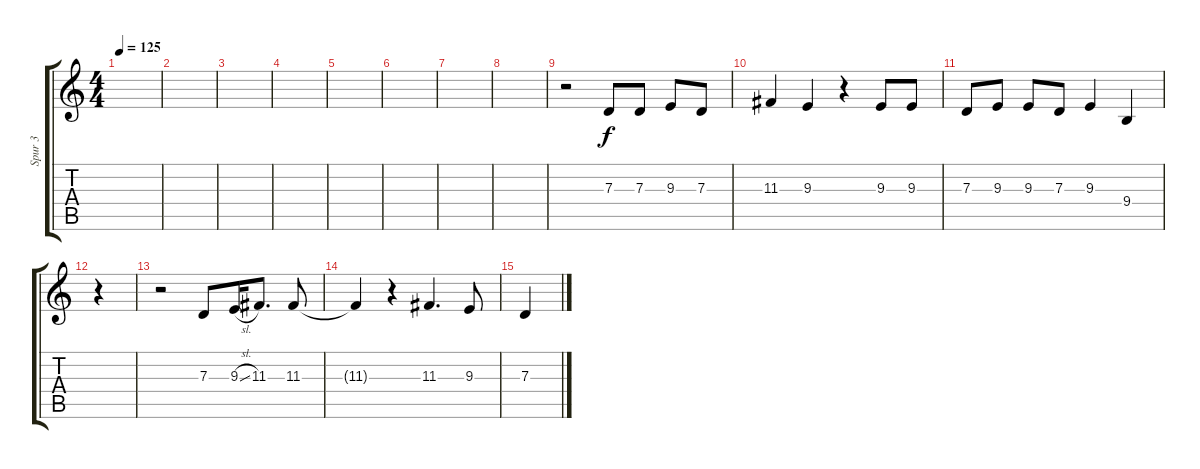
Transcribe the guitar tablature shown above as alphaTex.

\track ("Spur 3" "Spur 3") {instrument acousticgrandpiano}
\staff {score tabs}
\tuning (E4 B3 G3 D3 A2 E2) {hide}
\ts (4 4)
\tempo 125
\clef g2
\ks c
|
|
|
|
|
|
|
|
r.2 7.3.8 7.3.8 9.3.8 7.3.8 |
11.3.4 9.3.4 r.4 9.3.8 9.3.8 |
7.3.8 9.3.8 9.3.8 7.3.8 9.3.4 9.4.4 |
r.4 |
r.2 7.3.8 9.3{sl}.16 11.3.8{d} 11.3.8 |
11.3{t}.4 r.4 11.3.4{d} 9.3.8 |
7.3.4
